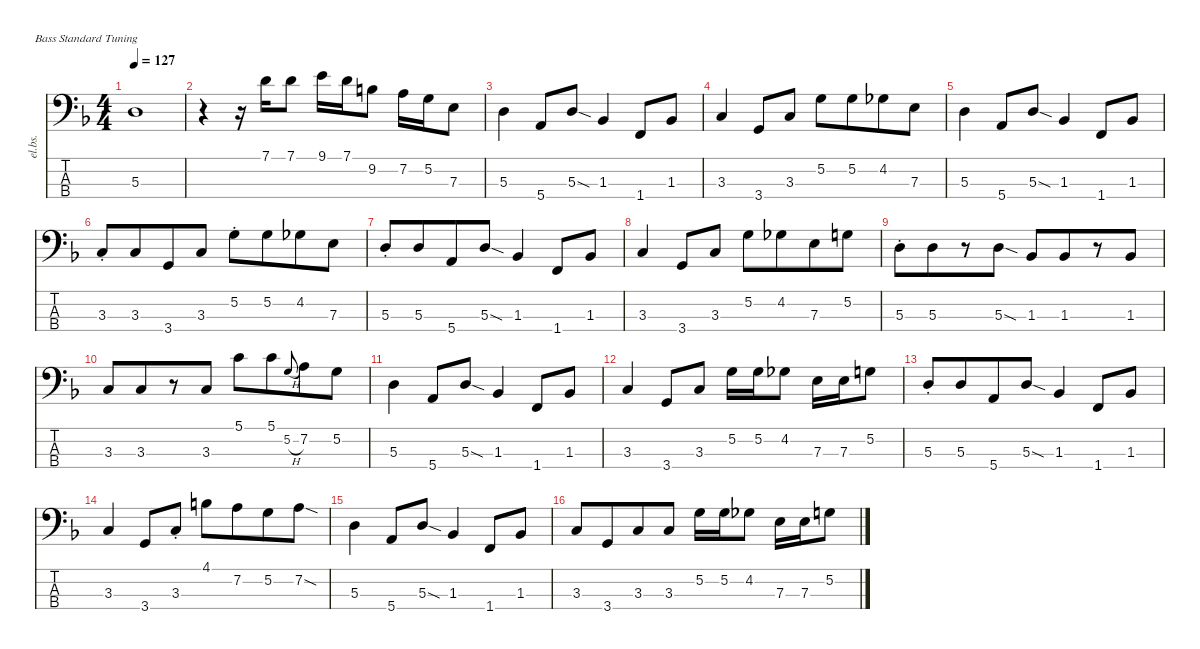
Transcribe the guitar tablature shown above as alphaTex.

\defaultSystemsLayout 4
\hideDynamics
\bracketExtendMode nobrackets
\track ("E.Bass" "el.bs.") {instrument electricbassfinger}
\staff {score tabs}
\tuning (G2 D2 A1 E1)
\ts (4 4)
\tempo 127
\clef f4
\ks f
5.3{t acc forcenatural}.1{dy mf} |
r.4 r.16 7.1{acc forcenatural}.16 7.1{acc forcenatural}.8 9.1{acc forcenatural}.16 7.1{acc forcenatural}.16 9.2{acc forcenatural}.8 7.2{acc forcenatural}.16 5.2{acc forcenatural}.16 7.3{acc forcenatural}.8 |
5.3{acc forcenatural}.4 5.4{acc forcenatural}.8 5.3{sod acc forcenatural}.8 1.3{acc b}.4 1.4{acc forcenatural}.8 1.3{acc b}.8 |
3.3{acc forcenatural}.4 3.4{acc forcenatural}.8 3.3{acc forcenatural}.8 5.2{acc forcenatural}.8 5.2{acc forcenatural}.8{beam merge} 4.2{acc b}.8 7.3{acc forcenatural}.8 |
5.3{acc forcenatural}.4 5.4{acc forcenatural}.8 5.3{sod acc forcenatural}.8 1.3{acc b}.4 1.4{acc forcenatural}.8 1.3{acc b}.8 |
3.3{st acc forcenatural}.8 3.3{acc forcenatural}.8{beam merge} 3.4{acc forcenatural}.8 3.3{acc forcenatural}.8 5.2{st acc forcenatural}.8 5.2{acc forcenatural}.8{beam merge} 4.2{acc b}.8 7.3{acc forcenatural}.8 |
5.3{st acc forcenatural}.8 5.3{acc forcenatural}.8{beam merge} 5.4{acc forcenatural}.8 5.3{sod acc forcenatural}.8 1.3{acc b}.4 1.4{acc forcenatural}.8 1.3{acc b}.8 |
3.3{acc forcenatural}.4 3.4{acc forcenatural}.8 3.3{acc forcenatural}.8 5.2{acc forcenatural}.8 4.2{acc b}.8{beam merge} 7.3{acc forcenatural}.8 5.2{acc forcenatural}.8 |
5.3{st acc forcenatural}.8 5.3{acc forcenatural}.8{beam merge} r.8{beam merge} 5.3{sod acc forcenatural}.8 1.3{acc b}.8 1.3{acc b}.8{beam merge} r.8{beam merge} 1.3{acc b}.8 |
3.3{acc forcenatural}.8 3.3{acc forcenatural}.8{beam merge} r.8{beam merge} 3.3{acc forcenatural}.8 5.1{acc forcenatural}.8 5.1{acc forcenatural}.8{beam merge} 5.2{h acc forcenatural}.8{gr onbeat beam merge} 7.2{acc forcenatural}.8 5.2{acc forcenatural}.8 |
5.3{acc forcenatural}.4 5.4{acc forcenatural}.8 5.3{sod acc forcenatural}.8 1.3{acc b}.4 1.4{acc forcenatural}.8 1.3{acc b}.8 |
3.3{acc forcenatural}.4 3.4{acc forcenatural}.8{beam merge} 3.3{acc forcenatural}.8 5.2{acc forcenatural}.16 5.2{acc forcenatural}.16 4.2{acc b}.8 7.3{acc forcenatural}.16 7.3{acc forcenatural}.16 5.2{acc forcenatural}.8 |
5.3{st acc forcenatural}.8 5.3{acc forcenatural}.8{beam merge} 5.4{acc forcenatural}.8 5.3{sod acc forcenatural}.8 1.3{acc b}.4 1.4{acc forcenatural}.8 1.3{acc b}.8 |
3.3{acc forcenatural}.4 3.4{acc forcenatural}.8 3.3{st acc forcenatural}.8 4.1{acc forcenatural}.8 7.2{acc forcenatural}.8{beam merge} 5.2{acc forcenatural}.8 7.2{sod acc forcenatural}.8 |
5.3{acc forcenatural}.4 5.4{acc forcenatural}.8 5.3{sod acc forcenatural}.8 1.3{acc b}.4 1.4{acc forcenatural}.8 1.3{acc b}.8 |
3.3{acc forcenatural}.8 3.4{acc forcenatural}.8{beam merge} 3.3{acc forcenatural}.8 3.3{acc forcenatural}.8 5.2{acc forcenatural}.16 5.2{acc forcenatural}.16 4.2{acc b}.8 7.3{acc forcenatural}.16 7.3{acc forcenatural}.16 5.2{acc forcenatural}.8
